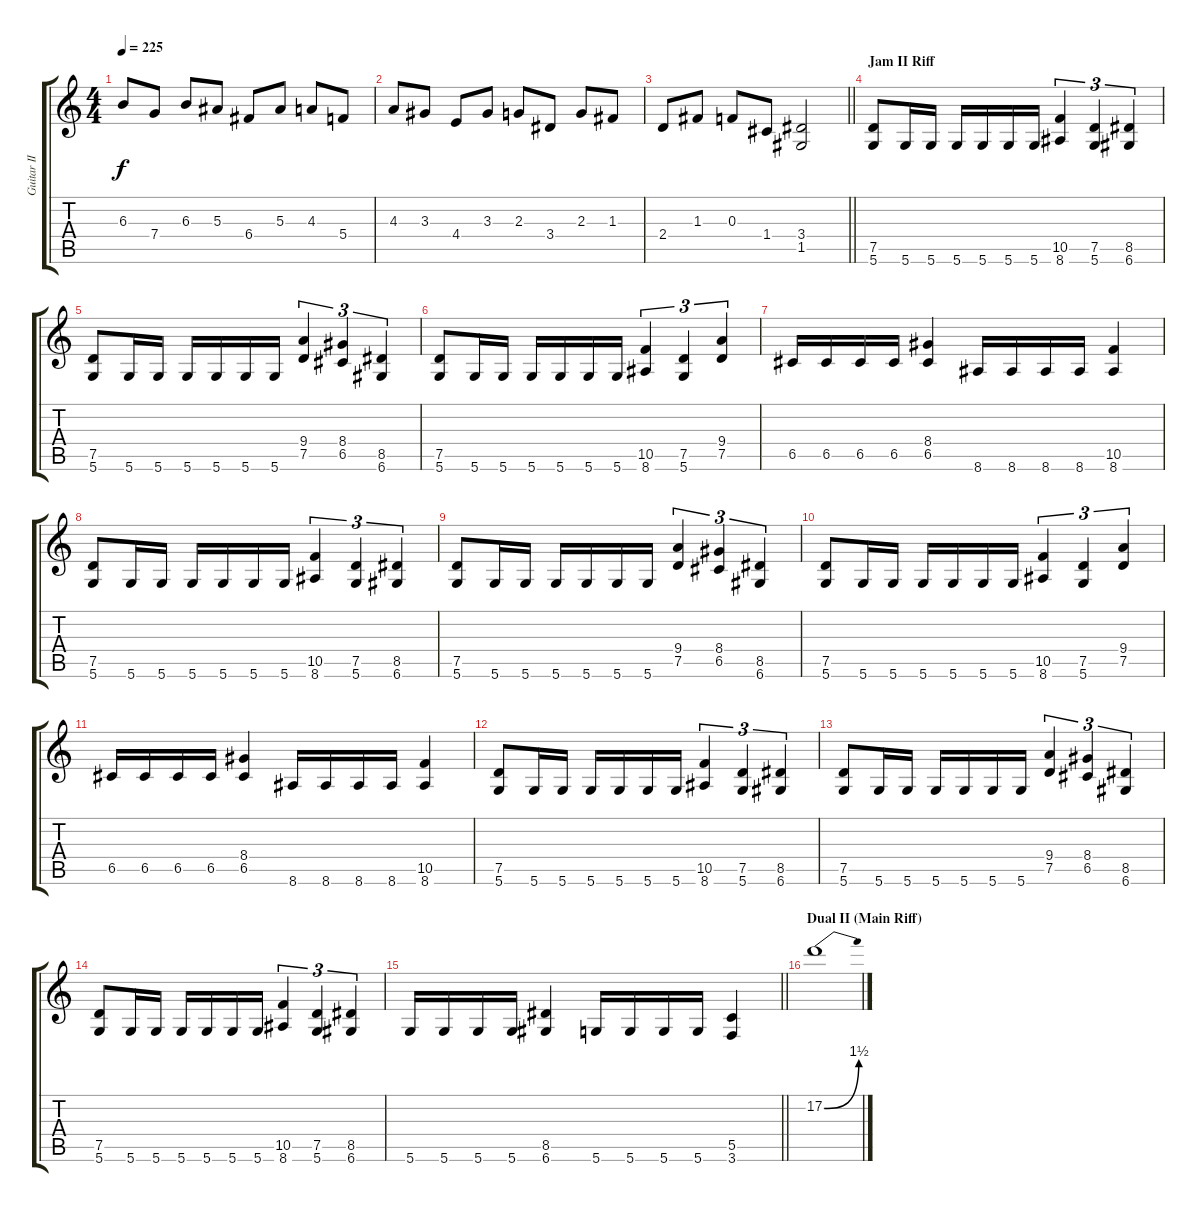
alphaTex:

\track ("Guitar II" "Guitar II") {instrument distortionguitar}
\staff {score tabs}
\tuning (D4 A3 F3 C3 G2 D2) {hide}
\ts (4 4)
\tempo 225
\clef g2
\ks c
6.3.8{dy f} 7.4.8 6.3.8 5.3.8 6.4.8 5.3.8 4.3.8 5.4.8 |
4.3.8 3.3.8 4.4.8 3.3.8 2.3.8 3.4.8 2.3.8 1.3.8 |
\barLineRight lightlight
2.4.8 1.3.8 0.3.8 1.4.8 (3.4 1.5).2 |
\section ("" "Jam II Riff")
(7.5 5.6).8 5.6.16 5.6.16 5.6.16 5.6.16 5.6.16 5.6.16 (10.5 8.6).4{tu (3 2)} (7.5 5.6).4{tu (3 2)} (8.5 6.6).4{tu (3 2)} |
(7.5 5.6).8 5.6.16 5.6.16 5.6.16 5.6.16 5.6.16 5.6.16 (9.4 7.5).4{tu (3 2)} (8.4 6.5).4{tu (3 2)} (8.5 6.6).4{tu (3 2)} |
(7.5 5.6).8 5.6.16 5.6.16 5.6.16 5.6.16 5.6.16 5.6.16 (10.5 8.6).4{tu (3 2)} (7.5 5.6).4{tu (3 2)} (9.4 7.5).4{tu (3 2)} |
6.5.16 6.5.16 6.5.16 6.5.16 (8.4 6.5).4 8.6.16 8.6.16 8.6.16 8.6.16 (10.5 8.6).4 |
(7.5 5.6).8 5.6.16 5.6.16 5.6.16 5.6.16 5.6.16 5.6.16 (10.5 8.6).4{tu (3 2)} (7.5 5.6).4{tu (3 2)} (8.5 6.6).4{tu (3 2)} |
(7.5 5.6).8 5.6.16 5.6.16 5.6.16 5.6.16 5.6.16 5.6.16 (9.4 7.5).4{tu (3 2)} (8.4 6.5).4{tu (3 2)} (8.5 6.6).4{tu (3 2)} |
(7.5 5.6).8 5.6.16 5.6.16 5.6.16 5.6.16 5.6.16 5.6.16 (10.5 8.6).4{tu (3 2)} (7.5 5.6).4{tu (3 2)} (9.4 7.5).4{tu (3 2)} |
6.5.16 6.5.16 6.5.16 6.5.16 (8.4 6.5).4 8.6.16 8.6.16 8.6.16 8.6.16 (10.5 8.6).4 |
(7.5 5.6).8 5.6.16 5.6.16 5.6.16 5.6.16 5.6.16 5.6.16 (10.5 8.6).4{tu (3 2)} (7.5 5.6).4{tu (3 2)} (8.5 6.6).4{tu (3 2)} |
(7.5 5.6).8 5.6.16 5.6.16 5.6.16 5.6.16 5.6.16 5.6.16 (9.4 7.5).4{tu (3 2)} (8.4 6.5).4{tu (3 2)} (8.5 6.6).4{tu (3 2)} |
(7.5 5.6).8 5.6.16 5.6.16 5.6.16 5.6.16 5.6.16 5.6.16 (10.5 8.6).4{tu (3 2)} (7.5 5.6).4{tu (3 2)} (8.5 6.6).4{tu (3 2)} |
\barLineRight lightlight
5.6.16 5.6.16 5.6.16 5.6.16 (8.5 6.6).4 5.6.16 5.6.16 5.6.16 5.6.16 (5.5 3.6).4 |
\section ("" "Dual II (Main Riff)")
17.2{be (bend 0 0 60 6)}.1
